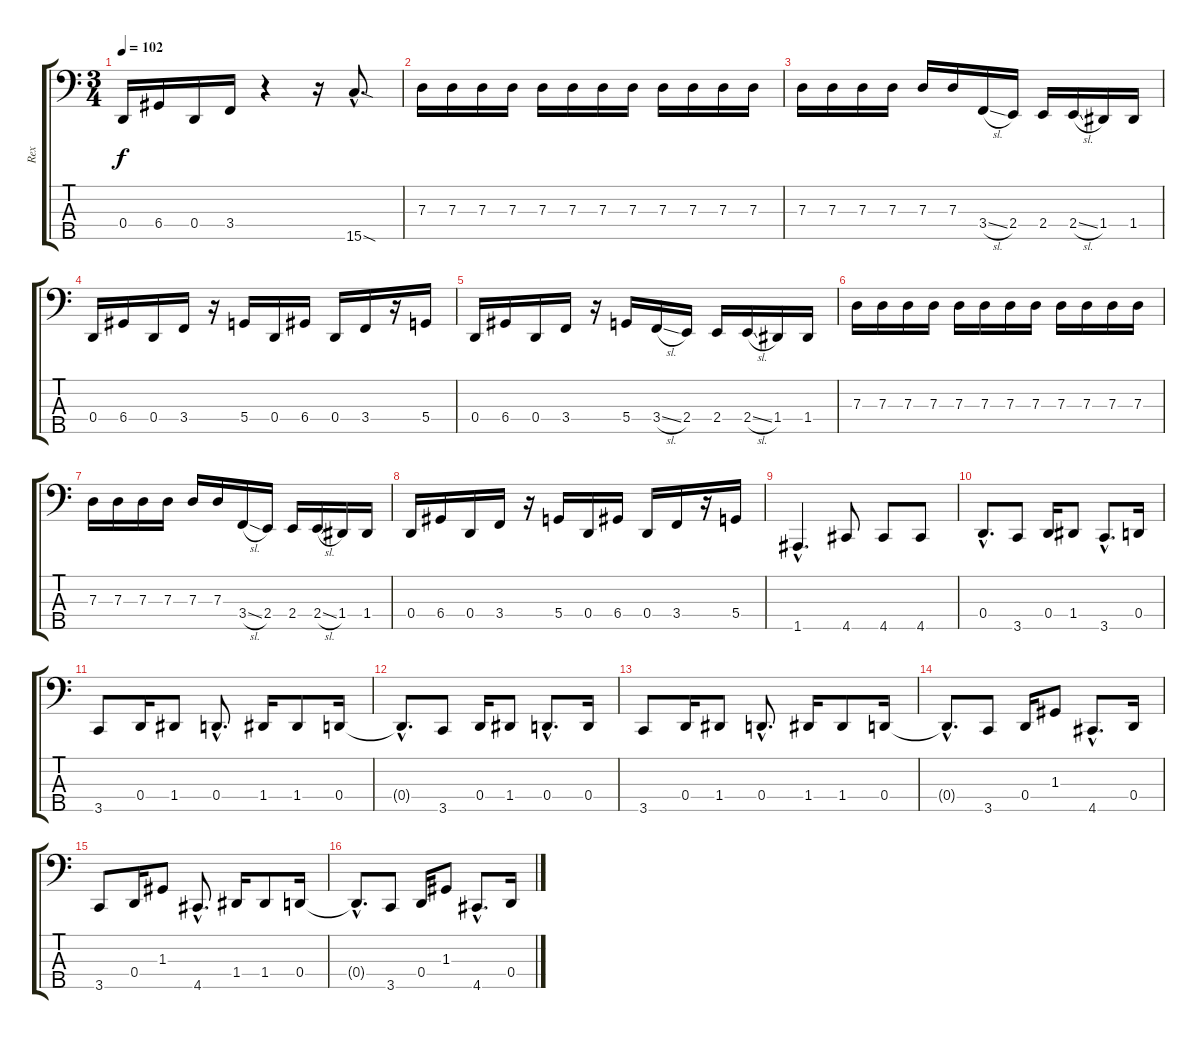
\track ("Rex" "Rex") {instrument fretlessbass}
\staff {score tabs}
\tuning (F2 C2 G1 D1 A0) {hide}
\ts (3 4)
\tempo 102
\clef f4
\ks c
0.4.16{dy f} 6.4.16 0.4.16 3.4.16 r.4 r.16 15.5{sod hac}.8{d} |
7.3.16 7.3.16 7.3.16 7.3.16 7.3.16 7.3.16 7.3.16 7.3.16 7.3.16 7.3.16 7.3.16 7.3.16 |
7.3.16 7.3.16 7.3.16 7.3.16 7.3.16 7.3.16 3.4{sl}.16 2.4.16 2.4.16 2.4{sl}.16 1.4.16 1.4.16 |
0.4.16 6.4.16 0.4.16 3.4.16 r.16 5.4.16 0.4.16 6.4.16 0.4.16 3.4.16 r.16 5.4.16 |
0.4.16 6.4.16 0.4.16 3.4.16 r.16 5.4.16 3.4{sl}.16 2.4.16 2.4.16 2.4{sl}.16 1.4.16 1.4.16 |
7.3.16 7.3.16 7.3.16 7.3.16 7.3.16 7.3.16 7.3.16 7.3.16 7.3.16 7.3.16 7.3.16 7.3.16 |
7.3.16 7.3.16 7.3.16 7.3.16 7.3.16 7.3.16 3.4{sl}.16 2.4.16 2.4.16 2.4{sl}.16 1.4.16 1.4.16 |
0.4.16 6.4.16 0.4.16 3.4.16 r.16 5.4.16 0.4.16 6.4.16 0.4.16 3.4.16 r.16 5.4.16 |
1.5{hac}.4{d} 4.5.8 4.5.8 4.5.8 |
\section ("" "")
0.4{hac}.8{d} 3.5.8 0.4.16 1.4.8 3.5{hac}.8{d} 0.4.16 |
3.5.8 0.4.16 1.4.8 0.4{hac}.8{d} 1.4.16 1.4.8 0.4.16 |
0.4{hac t}.8{d} 3.5.8 0.4.16 1.4.8 0.4{hac}.8{d} 0.4.16 |
3.5.8 0.4.16 1.4.8 0.4{hac}.8{d} 1.4.16 1.4.8 0.4.16 |
0.4{hac t}.8{d} 3.5.8 0.4.16 1.3.8 4.5{hac}.8{d} 0.4.16 |
3.5.8 0.4.16 1.3.8 4.5{hac}.8{d} 1.4.16 1.4.8 0.4.16 |
0.4{hac t}.8{d} 3.5.8 0.4.16 1.3.8 4.5{hac}.8{d} 0.4.16
